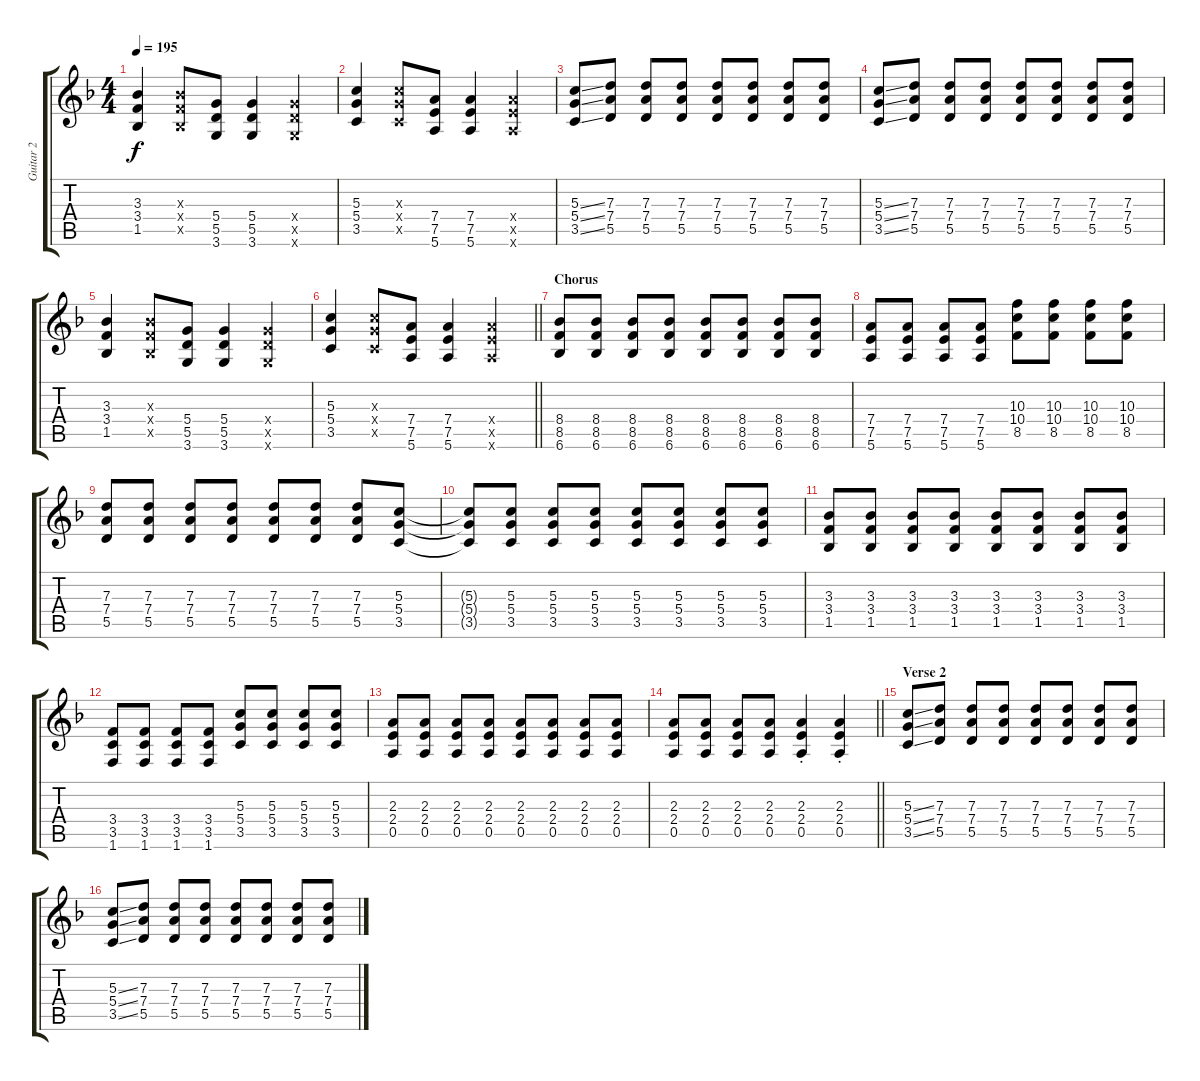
\track ("Guitar 2" "Guitar 2") {instrument distortionguitar}
\staff {score tabs}
\tuning (E4 B3 G3 D3 A2 E2) {hide}
\ts (4 4)
\tempo 195
\clef g2
\ks f
(3.3 3.4 1.5).4{dy f} (3.3{x} 3.4{x} 1.5{x}).8 (5.4 5.5 3.6).8 (5.4 5.5 3.6).4 (5.4{x} 5.5{x} 3.6{x}).4 |
(5.3 5.4 3.5).4 (5.3{x} 5.4{x} 3.5{x}).8 (7.4 7.5 5.6).8 (7.4 7.5 5.6).4 (7.4{x} 7.5{x} 5.6{x}).4 |
(5.3{ss} 5.4{ss} 3.5{ss}).8 (7.3 7.4 5.5).8 (7.3 7.4 5.5).8 (7.3 7.4 5.5).8 (7.3 7.4 5.5).8 (7.3 7.4 5.5).8 (7.3 7.4 5.5).8 (7.3 7.4 5.5).8 |
(5.3{ss} 5.4{ss} 3.5{ss}).8 (7.3 7.4 5.5).8 (7.3 7.4 5.5).8 (7.3 7.4 5.5).8 (7.3 7.4 5.5).8 (7.3 7.4 5.5).8 (7.3 7.4 5.5).8 (7.3 7.4 5.5).8 |
(3.3 3.4 1.5).4 (3.3{x} 3.4{x} 1.5{x}).8 (5.4 5.5 3.6).8 (5.4 5.5 3.6).4 (5.4{x} 5.5{x} 3.6{x}).4 |
\barLineRight lightlight
(5.3 5.4 3.5).4 (5.3{x} 5.4{x} 3.5{x}).8 (7.4 7.5 5.6).8 (7.4 7.5 5.6).4 (7.4{x} 7.5{x} 5.6{x}).4 |
\section ("" "Chorus")
(8.4 8.5 6.6).8 (8.4 8.5 6.6).8 (8.4 8.5 6.6).8 (8.4 8.5 6.6).8 (8.4 8.5 6.6).8 (8.4 8.5 6.6).8 (8.4 8.5 6.6).8 (8.4 8.5 6.6).8 |
(7.4 7.5 5.6).8 (7.4 7.5 5.6).8 (7.4 7.5 5.6).8 (7.4 7.5 5.6).8 (10.3 10.4 8.5).8 (10.3 10.4 8.5).8 (10.3 10.4 8.5).8 (10.3 10.4 8.5).8 |
(7.3 7.4 5.5).8 (7.3 7.4 5.5).8 (7.3 7.4 5.5).8 (7.3 7.4 5.5).8 (7.3 7.4 5.5).8 (7.3 7.4 5.5).8 (7.3 7.4 5.5).8 (5.3 5.4 3.5).8 |
(5.3{t} 5.4{t} 3.5{t}).8 (5.3 5.4 3.5).8 (5.3 5.4 3.5).8 (5.3 5.4 3.5).8 (5.3 5.4 3.5).8 (5.3 5.4 3.5).8 (5.3 5.4 3.5).8 (5.3 5.4 3.5).8 |
(3.3 3.4 1.5).8 (3.3 3.4 1.5).8 (3.3 3.4 1.5).8 (3.3 3.4 1.5).8 (3.3 3.4 1.5).8 (3.3 3.4 1.5).8 (3.3 3.4 1.5).8 (3.3 3.4 1.5).8 |
(3.4 3.5 1.6).8 (3.4 3.5 1.6).8 (3.4 3.5 1.6).8 (3.4 3.5 1.6).8 (5.3 5.4 3.5).8 (5.3 5.4 3.5).8 (5.3 5.4 3.5).8 (5.3 5.4 3.5).8 |
(2.3 2.4 0.5).8 (2.3 2.4 0.5).8 (2.3 2.4 0.5).8 (2.3 2.4 0.5).8 (2.3 2.4 0.5).8 (2.3 2.4 0.5).8 (2.3 2.4 0.5).8 (2.3 2.4 0.5).8 |
\barLineRight lightlight
(2.3 2.4 0.5).8 (2.3 2.4 0.5).8 (2.3 2.4 0.5).8 (2.3 2.4 0.5).8 (2.3{st} 2.4{st} 0.5{st}).4 (2.3{st} 2.4{st} 0.5{st}).4 |
\section ("" "Verse 2")
(5.3{ss} 5.4{ss} 3.5{ss}).8 (7.3 7.4 5.5).8 (7.3 7.4 5.5).8 (7.3 7.4 5.5).8 (7.3 7.4 5.5).8 (7.3 7.4 5.5).8 (7.3 7.4 5.5).8 (7.3 7.4 5.5).8 |
(5.3{ss} 5.4{ss} 3.5{ss}).8 (7.3 7.4 5.5).8 (7.3 7.4 5.5).8 (7.3 7.4 5.5).8 (7.3 7.4 5.5).8 (7.3 7.4 5.5).8 (7.3 7.4 5.5).8 (7.3 7.4 5.5).8
